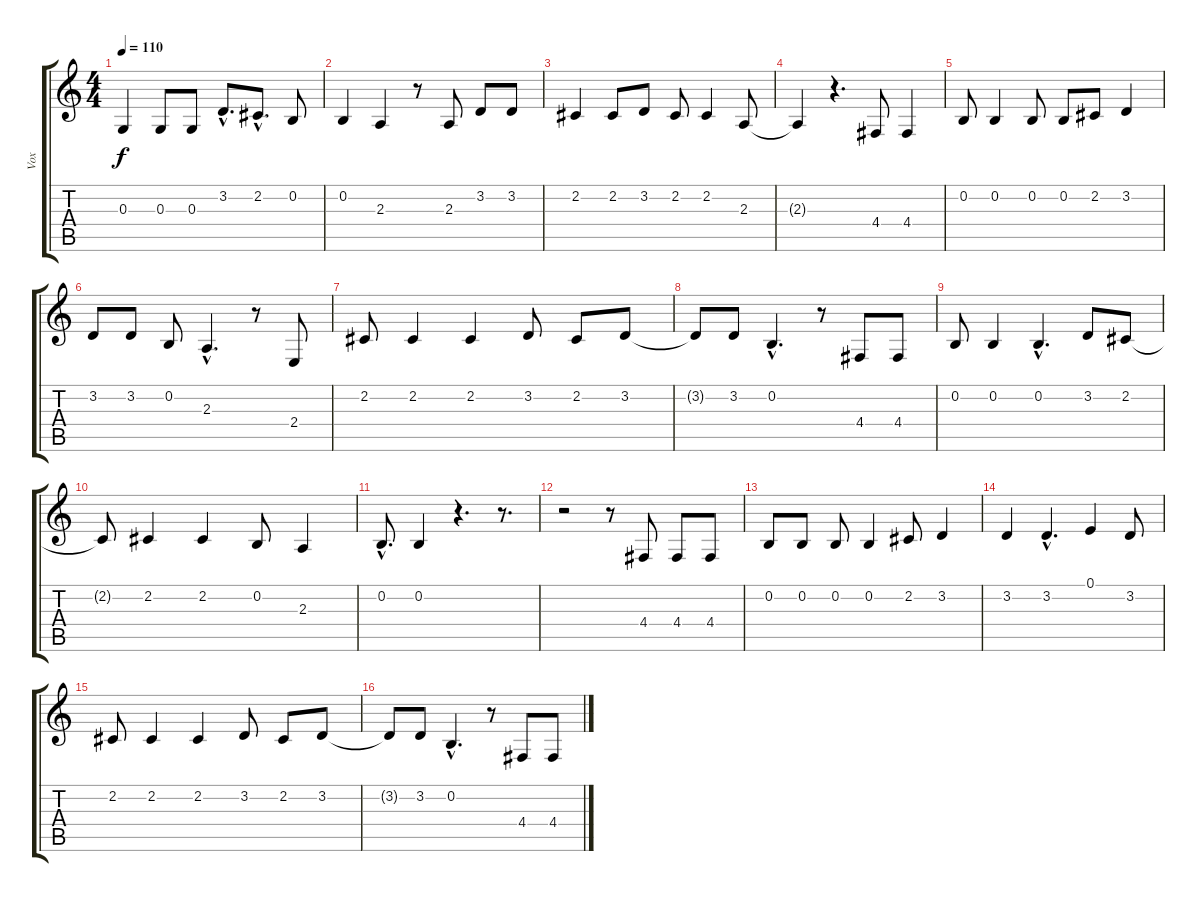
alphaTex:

\track ("Vox" "Vox") {instrument harmonica}
\staff {score tabs}
\tuning (E4 B3 G3 D3 A2 E2) {hide}
\ts (4 4)
\tempo 110
\clef g2
\ks c
0.3.4{dy f} 0.3.8 0.3.8 3.2{hac}.8{d} 2.2{hac}.8{d} 0.2.8 |
0.2.4 2.3.4 r.8 2.3.8 3.2.8 3.2.8 |
2.2.4 2.2.8 3.2.8 2.2.8 2.2.4 2.3.8 |
2.3{t}.4 r.4{d} 4.4.8 4.4.4 |
0.2.8 0.2.4 0.2.8 0.2.8 2.2.8 3.2.4 |
3.2.8 3.2.8 0.2.8 2.3{hac}.4{d} r.8 2.4.8 |
2.2.8 2.2.4 2.2.4 3.2.8 2.2.8 3.2.8 |
3.2{t}.8 3.2.8 0.2{hac}.4{d} r.8 4.4.8 4.4.8 |
0.2.8 0.2.4 0.2{hac}.4{d} 3.2.8 2.2.8 |
2.2{t}.8 2.2.4 2.2.4 0.2.8 2.3.4 |
0.2{hac}.8{d} 0.2.4 r.4{d} r.8{d} |
r.2 r.8 4.4.8 4.4.8 4.4.8 |
0.2.8 0.2.8 0.2.8 0.2.4 2.2.8 3.2.4 |
3.2.4 3.2{hac}.4{d} 0.1.4 3.2.8 |
2.2.8 2.2.4 2.2.4 3.2.8 2.2.8 3.2.8 |
3.2{t}.8 3.2.8 0.2{hac}.4{d} r.8 4.4.8 4.4.8
